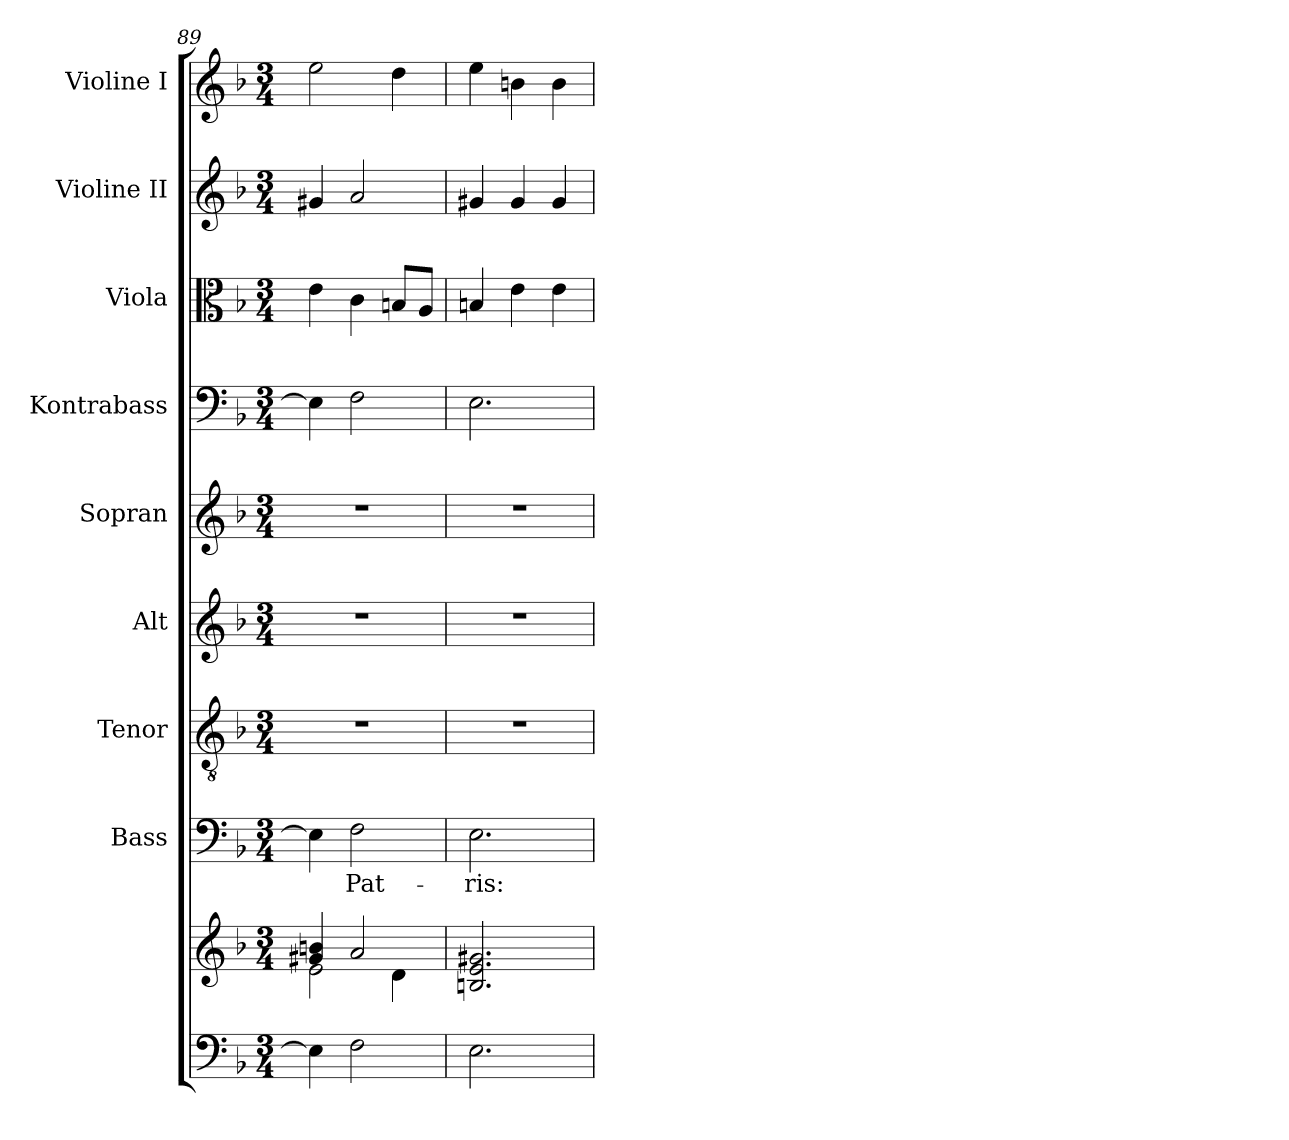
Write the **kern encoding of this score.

**kern	**kern	**kern	**text	**kern	**kern	**kern	**kern	**kern	**kern	**kern
*part9	*part9	*part8	*part8	*part7	*part6	*part5	*part4	*part3	*part2	*part1
*staff10	*staff9	*staff8	*staff8	*staff7	*staff6	*staff5	*staff4	*staff3	*staff2	*staff1
*	*	*I"Bass	*	*I"Tenor	*I"Alt	*I"Sopran	*I"Kontrabass	*I"Viola	*I"Violine II	*I"Violine I
*	*	*I'B.	*	*I'T.	*I'A.	*I'S.	*I'Kb.	*I'Vla.	*I'Vl. II	*I'Vl. I
!!LO:PB:g=z
*clefF4	*clefG2	*clefF4	*	*clefGv2	*clefG2	*clefG2	*clefF4	*clefC3	*clefG2	*clefG2
*	*	*	*	*	*	*	*ITrd7c12	*	*	*
*k[b-]	*k[b-]	*k[b-]	*	*k[b-]	*k[b-]	*k[b-]	*k[b-]	*k[b-]	*k[b-]	*k[b-]
*F:	*F:	*F:	*	*F:	*F:	*F:	*F:	*F:	*F:	*F:
*M3/4	*M3/4	*M3/4	*	*M3/4	*M3/4	*M3/4	*M3/4	*M3/4	*M3/4	*M3/4
=89	=89	=89	=89	=89	=89	=89	=89	=89	=89	=89
*	*^	*	*	*	*	*	*	*	*	*
4E\]	4g#X/ 4bn/	2e\	4E\]	.	2.r	2.r	2.r	4EE\]	4e\	4g#X/	2ee\
!	!	!	!	!LO:LY:b	!	!	!	!	!	!	!
2F\	2a/	.	2F\	Pat-	.	.	.	2FF\	4c\	2a/	.
.	.	4d\	.	.	.	.	.	.	8Bn/L	.	4dd\
.	.	.	.	.	.	.	.	.	8A/J	.	.
*	*v	*v	*	*	*	*	*	*	*	*	*
=90	=90	=90	=90	=90	=90	=90	=90	=90	=90	=90
!	!	!	!LO:LY:b	!	!	!	!	!	!	!
2.E\	2.Bn/ 2.e/ 2.g#X/	2.E\	-ris:	2.r	2.r	2.r	2.EE\	4Bn/	4g#X/	4ee\
.	.	.	.	.	.	.	.	4e\	4g#/	4bn\
.	.	.	.	.	.	.	.	4e\	4g#/	4b\
=	=	=	=	=	=	=	=	=	=	=
*-	*-	*-	*-	*-	*-	*-	*-	*-	*-	*-
